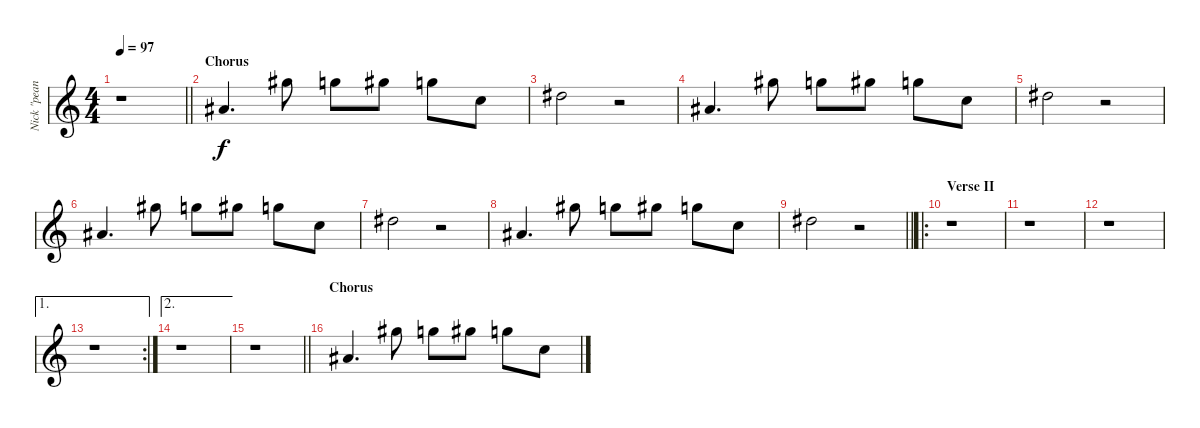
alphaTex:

\track ("Nick \"peanut\" Baines' synth" "Nick \"pean") {instrument lead1square}
\staff {score}
\tuning (E4 B3 G3 D3 A2 E2) {hide}
\ts (4 4)
\tempo 97
\clef g2
\barLineRight lightlight
\ks c
r.1{dy f} |
\section ("" "Chorus")
6.1.4{d} 16.1.8 15.1.8 16.1.8 15.1.8 13.2.8 |
11.1.2 r.2 |
6.1.4{d} 16.1.8 15.1.8 16.1.8 15.1.8 13.2.8 |
11.1.2 r.2 |
6.1.4{d} 16.1.8 15.1.8 16.1.8 15.1.8 13.2.8 |
11.1.2 r.2 |
6.1.4{d} 16.1.8 15.1.8 16.1.8 15.1.8 13.2.8 |
\barLineRight lightlight
11.1.2 r.2 |
\ro
\section ("" "Verse II")
r.1 |
r.1 |
r.1 |
\ae 1
\rc 2
r.1 |
\ae 2
r.1 |
\barLineRight lightlight
r.1 |
\section ("" "Chorus")
6.1.4{d} 16.1.8 15.1.8 16.1.8 15.1.8 13.2.8
